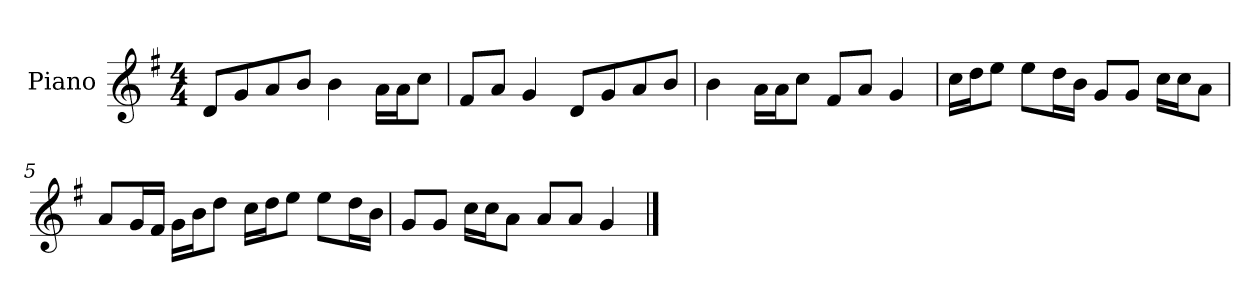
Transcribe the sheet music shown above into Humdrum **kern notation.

**kern
*part1
*staff1
*I"Piano
*I'P-no
*clefG2
*k[f#]
*M4/4
*MM90
=1
8d/L
8g/
8a/
8b/J
4b\
16a\LL
16a\J
8cc\J
=2
8f#/L
8a/J
4g/
8d/L
8g/
8a/
8b/J
=3
4b\
16a\LL
16a\J
8cc\J
8f#/L
8a/J
4g/
=4
16cc\LL
16dd\J
8ee\J
8ee\L
16dd\L
16b\JJ
8g/L
8g/J
16cc\LL
16cc\J
8a\J
!!LO:LB:g=z
=5
8a/L
16g/L
16f#/JJ
16g\LL
16b\J
8dd\J
16cc\LL
16dd\J
8ee\J
8ee\L
16dd\L
16b\JJ
=6
8g/L
8g/J
16cc\LL
16cc\J
8a\J
8a/L
8a/J
4g/
==
*-
